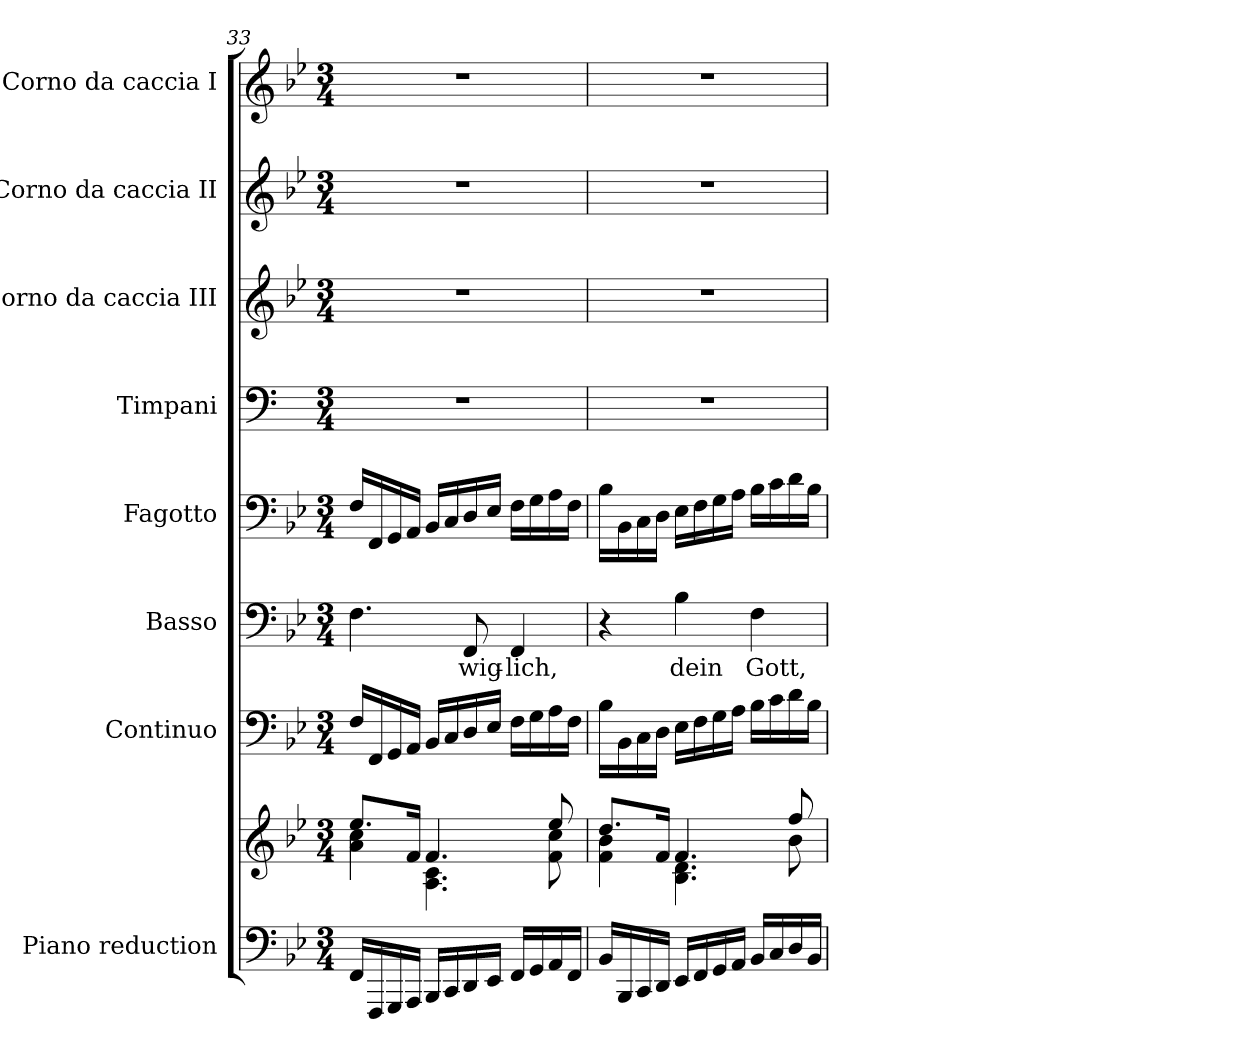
**kern	**kern	**kern	**kern	**text	**kern	**kern	**kern	**kern	**kern
*part8	*part8	*part7	*part6	*part6	*part5	*part4	*part3	*part2	*part1
*staff9	*staff8	*staff7	*staff6	*staff6	*staff5	*staff4	*staff3	*staff2	*staff1
*I"Piano reduction	*	*I"Continuo	*I"Basso	*	*I"Fagotto	*I"Timpani	*I"Corno da caccia III	*I"Corno da caccia II	*I"Corno da caccia I
*I'Pno	*	*	*	*	*	*I'Timp	*	*	*
!!LO:PB:g=z
*clefF4	*clefG2	*clefF4	*clefF4	*	*clefF4	*clefF4	*clefG2	*clefG2	*clefG2
*	*	*	*	*	*	*ITrd1c2	*ITrd8c14	*ITrd8c14	*ITrd8c14
*k[b-e-]	*k[b-e-]	*k[b-e-]	*k[b-e-]	*	*k[b-e-]	*k[b-e-]	*k[b-e-]	*k[b-e-]	*k[b-e-]
*M3/4	*M3/4	*M3/4	*M3/4	*	*M3/4	*M3/4	*M3/4	*M3/4	*M3/4
=33	=33	=33	=33	=33	=33	=33	=33	=33	=33
*	*^	*	*	*	*	*	*	*	*
16FF/LL	8.ee-/L	4a\ 4cc\	16F/LL	4.F\	.	16F/LL	2.r	2.r	2.r	2.r
16FFF/	.	.	16FF/	.	.	16FF/	.	.	.	.
16GGG/	.	.	16GG/	.	.	16GG/	.	.	.	.
16AAA/JJ	16f/Jk	.	16AA/JJ	.	.	16AA/JJ	.	.	.	.
16BBB-/LL	4.f/	4.A\ 4.c\	16BB-/LL	.	.	16BB-/LL	.	.	.	.
16CC/	.	.	16C/	.	.	16C/	.	.	.	.
!	!	!	!	!	!LO:LY:b	!	!	!	!	!
16DD/	.	.	16D/	8FF/	-wig-	16D/	.	.	.	.
16EE-/JJ	.	.	16E-/JJ	.	.	16E-/JJ	.	.	.	.
!	!	!	!	!	!LO:LY:b	!	!	!	!	!
16FF/LL	.	.	16F\LL	4FF/	-lich,	16F\LL	.	.	.	.
16GG/	.	.	16G\	.	.	16G\	.	.	.	.
16AA/	8ee-/	8f\ 8cc\	16A\	.	.	16A\	.	.	.	.
16FF/JJ	.	.	16F\JJ	.	.	16F\JJ	.	.	.	.
=34	=34	=34	=34	=34	=34	=34	=34	=34	=34	=34
16BB-/LL	8.dd/L	4f\ 4b-\	16B-\LL	4r	.	16B-\LL	2.r	2.r	2.r	2.r
16BBB-/	.	.	16BB-\	.	.	16BB-\	.	.	.	.
16CC/	.	.	16C\	.	.	16C\	.	.	.	.
16DD/JJ	16f/Jk	.	16D\JJ	.	.	16D\JJ	.	.	.	.
!	!	!	!	!	!LO:LY:b	!	!	!	!	!
16EE-/LL	4.f/	4.B-\ 4.d\	16E-\LL	4B-\	dein	16E-\LL	.	.	.	.
16FF/	.	.	16F\	.	.	16F\	.	.	.	.
16GG/	.	.	16G\	.	.	16G\	.	.	.	.
16AA/JJ	.	.	16A\JJ	.	.	16A\JJ	.	.	.	.
!	!	!	!	!	!LO:LY:b	!	!	!	!	!
16BB-/LL	.	.	16B-\LL	4F\	Gott,	16B-\LL	.	.	.	.
16C/	.	.	16c\	.	.	16c\	.	.	.	.
16D/	8ff/	8b-\	16d\	.	.	16d\	.	.	.	.
16BB-/JJ	.	.	16B-\JJ	.	.	16B-\JJ	.	.	.	.
*	*v	*v	*	*	*	*	*	*	*	*
=	=	=	=	=	=	=	=	=	=
*-	*-	*-	*-	*-	*-	*-	*-	*-	*-
